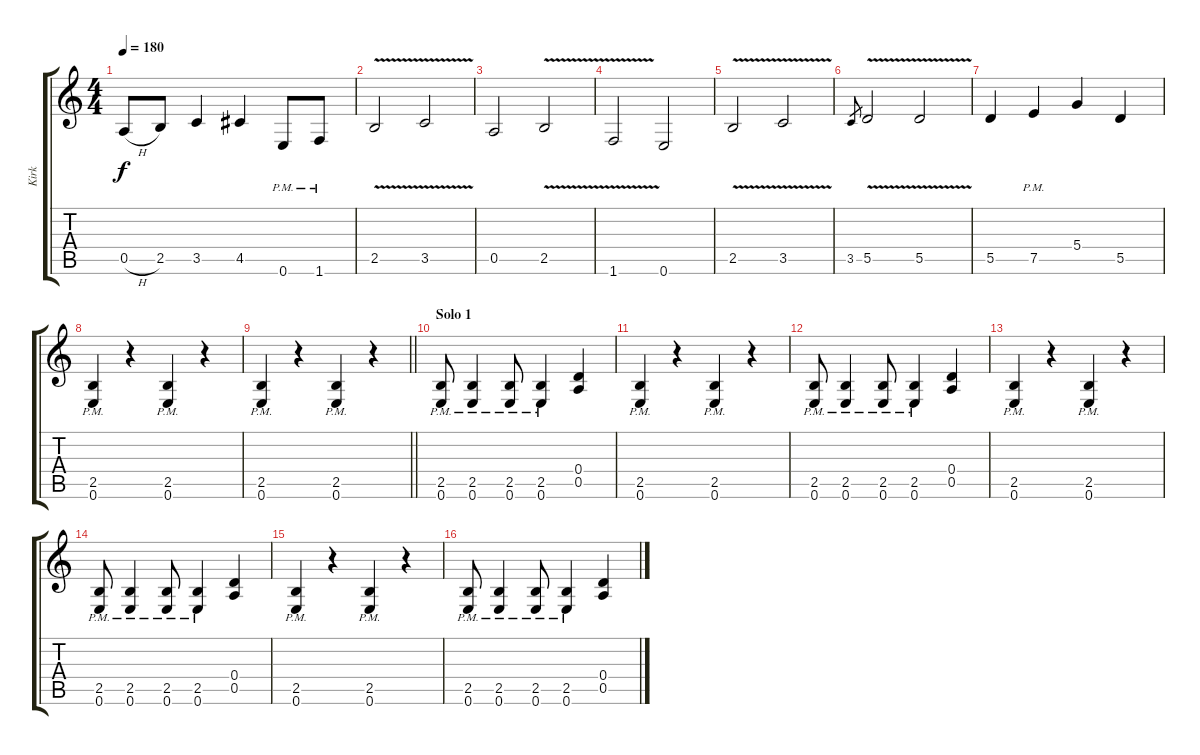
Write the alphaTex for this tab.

\track ("Kirk" "Kirk") {instrument distortionguitar}
\staff {score tabs}
\tuning (E4 B3 G3 D3 A2 E2) {hide}
\ts (4 4)
\tempo 180
\clef g2
\ks c
0.5{h}.8{dy f} 2.5.8 3.5.4 4.5.4 0.6{pm}.8 1.6{pm}.8 |
2.5{v}.2 3.5{v}.2 |
0.5.2 2.5{v}.2 |
1.6{v}.2 0.6.2 |
2.5{v}.2 3.5{v}.2 |
3.5.8{gr} 5.5{v}.2 5.5{v}.2 |
5.5.4 7.5{pm}.4 5.4.4 5.5.4 |
(2.5{pm} 0.6{pm}).4 r.4 (2.5{pm} 0.6{pm}).4 r.4 |
\barLineRight lightlight
(2.5{pm} 0.6{pm}).4 r.4 (2.5{pm} 0.6{pm}).4 r.4 |
\section ("" "Solo 1")
(2.5{pm} 0.6{pm}).8 (2.5{pm} 0.6{pm}).4 (2.5{pm} 0.6{pm}).8 (2.5{pm} 0.6{pm}).4 (0.4 0.5).4 |
(2.5{pm} 0.6{pm}).4 r.4 (2.5{pm} 0.6{pm}).4 r.4 |
(2.5{pm} 0.6{pm}).8 (2.5{pm} 0.6{pm}).4 (2.5{pm} 0.6{pm}).8 (2.5{pm} 0.6{pm}).4 (0.4 0.5).4 |
(2.5{pm} 0.6{pm}).4 r.4 (2.5{pm} 0.6{pm}).4 r.4 |
(2.5{pm} 0.6{pm}).8 (2.5{pm} 0.6{pm}).4 (2.5{pm} 0.6{pm}).8 (2.5{pm} 0.6{pm}).4 (0.4 0.5).4 |
(2.5{pm} 0.6{pm}).4 r.4 (2.5{pm} 0.6{pm}).4 r.4 |
(2.5{pm} 0.6{pm}).8 (2.5{pm} 0.6{pm}).4 (2.5{pm} 0.6{pm}).8 (2.5{pm} 0.6{pm}).4 (0.4 0.5).4
